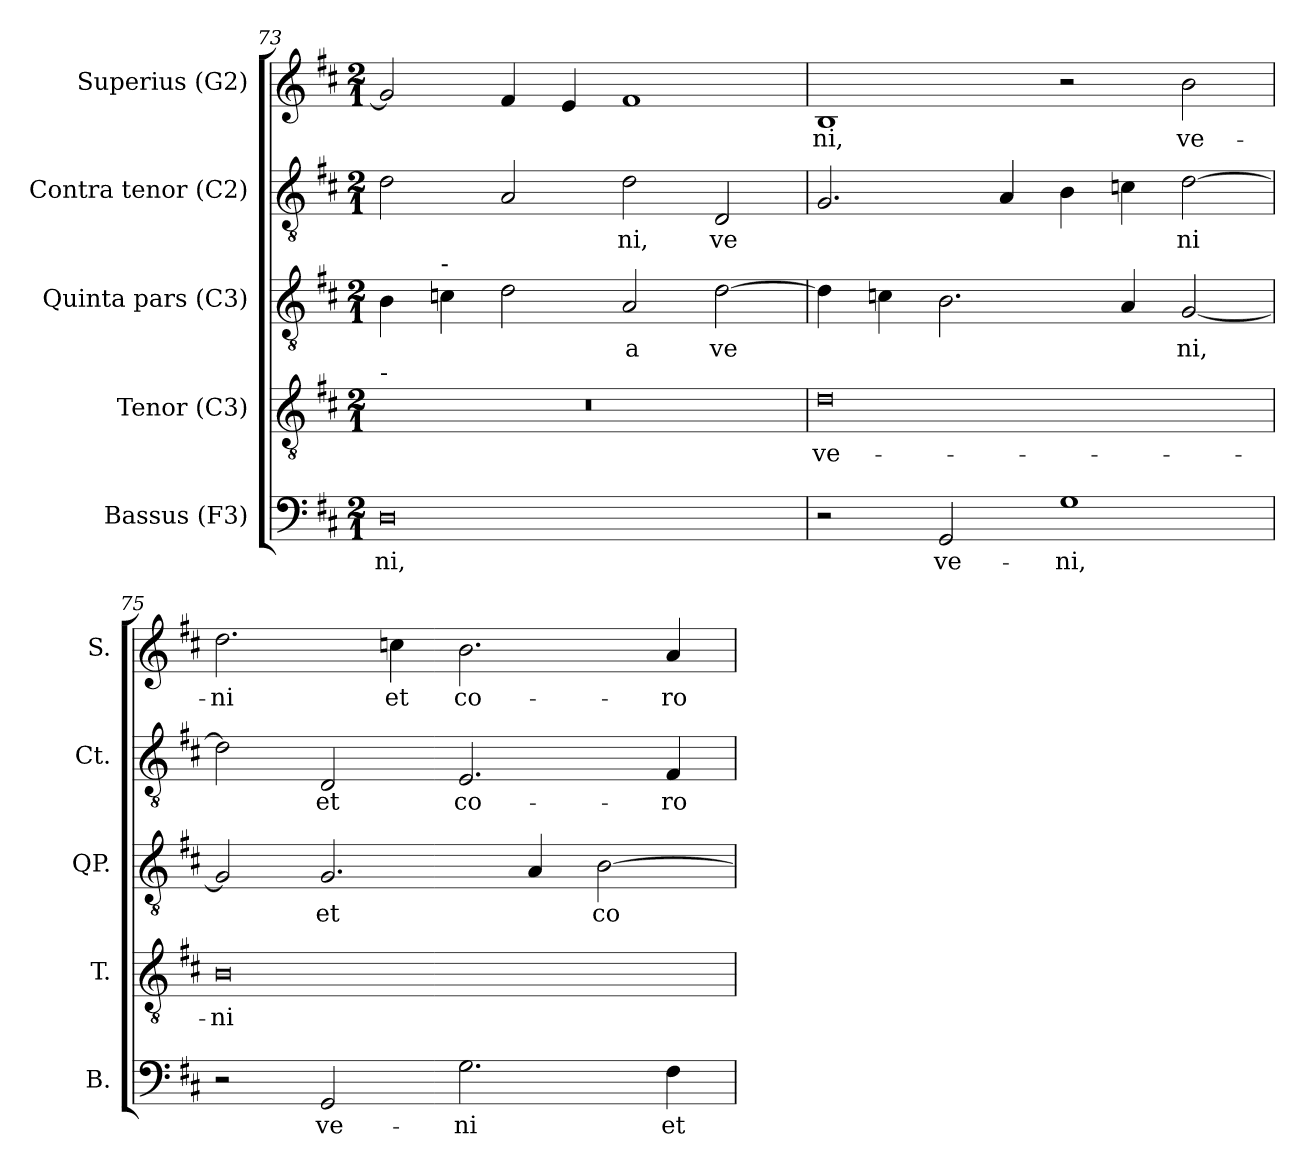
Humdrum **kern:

**kern	**text	**kern	**text	**kern	**text	**kern	**text	**kern	**text
*part5	*part5	*part4	*part4	*part3	*part3	*part2	*part2	*part1	*part1
*staff5	*staff5	*staff4	*staff4	*staff3	*staff3	*staff2	*staff2	*staff1	*staff1
*I"Bassus (F3)	*	*I"Tenor (C3)	*	*I"Quinta pars (C3)	*	*I"Contra tenor (C2)	*	*I"Superius (G2)	*
*I'B.	*	*I'T.	*	*I'QP.	*	*I'Ct.	*	*I'S.	*
!!LO:PB:g=z
*clefF4	*	*clefGv2	*	*clefGv2	*	*clefGv2	*	*clefG2	*
*k[f#c#]	*	*k[f#c#]	*	*k[f#c#]	*	*k[f#c#]	*	*k[f#c#]	*
*D:	*	*D:	*	*D:	*	*D:	*	*D:	*
*M2/1	*	*M2/1	*	*M2/1	*	*M2/1	*	*M2/1	*
=73	=73	=73	=73	=73	=73	=73	=73	=73	=73
!	!	!LO:TX:a:t=-	!	!	!	!	!	!	!
!	!LO:LY:b:rj	!	!	!	!LO:LY:b	!	!LO:LY:b:cj	!	!LO:LY:b:cj
0D	-ni,	0r	.	4B\	--	2d\	--	2g/]	--
!	!	!	!	!LO:TX:a:t=-	!	!	!	!	!
!	!	!	!	!	!LO:LY:b	!	!	!	!
.	.	.	.	4c\	--	.	.	.	.
!	!	!	!	!	!LO:LY:b	!	!LO:LY:b:cj	!	!LO:LY:b:cj
.	.	.	.	2d\	--	2A/	--	4f#/	--
!	!	!	!	!	!	!	!	!	!LO:LY:b:cj
.	.	.	.	.	.	.	.	4e/	--
!	!	!	!	!	!LO:LY:b	!	!LO:LY:b:cj	!	!LO:LY:b:cj
.	.	.	.	2A/	-a	2d\	-ni,	1f#	--
!	!	!	!	!	!LO:LY:b	!	!LO:LY:b:cj	!	!
.	.	.	.	[>2d\	ve-	2D/	ve-	.	.
=74	=74	=74	=74	=74	=74	=74	=74	=74	=74
!	!	!	!LO:LY:b	!	!LO:LY:b	!	!LO:LY:b:cj	!	!LO:LY:b:cj
2r	.	0d	ve-	4d\]	--	2.G/	--	1B	-ni,
!	!	!	!	!	!LO:LY:b	!	!	!	!
.	.	.	.	4c\	--	.	.	.	.
!	!LO:LY:b:rj	!	!	!	!LO:LY:b	!	!	!	!
2GG/	ve-	.	.	2.B\	--	.	.	.	.
!	!	!	!	!	!	!	!LO:LY:b:cj	!	!
.	.	.	.	.	.	4A/	--	.	.
!	!LO:LY:b:rj	!	!	!	!	!	!LO:LY:b:cj	!	!
1G	-ni,	.	.	.	.	4B\	--	2r	.
!	!	!	!	!	!LO:LY:b	!	!LO:LY:b:cj	!	!
.	.	.	.	4A/	--	4c\	--	.	.
!	!	!	!	!	!LO:LY:b	!	!LO:LY:b:cj	!	!LO:LY:b:cj
.	.	.	.	[<2G/	-ni,	[>2d\	-ni	2b\	ve-
=75	=75	=75	=75	=75	=75	=75	=75	=75	=75
!	!	!	!LO:LY:b	!	!LO:LY:b	!	!LO:LY:b:cj	!	!LO:LY:b:cj
2r	.	0B	-ni	2G/]	.	2d\]	.	2.dd\	-ni
!	!LO:LY:b:rj	!	!	!	!LO:LY:b	!	!LO:LY:b:cj	!	!
2GG/	ve-	.	.	2.G/	et	2D/	et	.	.
!	!	!	!	!	!	!	!	!	!LO:LY:b:cj
.	.	.	.	.	.	.	.	4cc\	et
!	!LO:LY:b:rj	!	!	!	!	!	!LO:LY:b:cj	!	!LO:LY:b:cj
2.G\	-ni	.	.	.	.	2.E/	co-	2.b\	co-
!	!	!	!	!	!LO:LY:b	!	!	!	!
.	.	.	.	4A/	.	.	.	.	.
!	!	!	!	!	!LO:LY:b	!	!	!	!
.	.	.	.	[>2B\	co-	.	.	.	.
!	!LO:LY:b:rj	!	!	!	!	!	!LO:LY:b:cj	!	!LO:LY:b:cj
4F#\	et	.	.	.	.	4F#/	-ro-	4a/	-ro-
=	=	=	=	=	=	=	=	=	=
*-	*-	*-	*-	*-	*-	*-	*-	*-	*-
